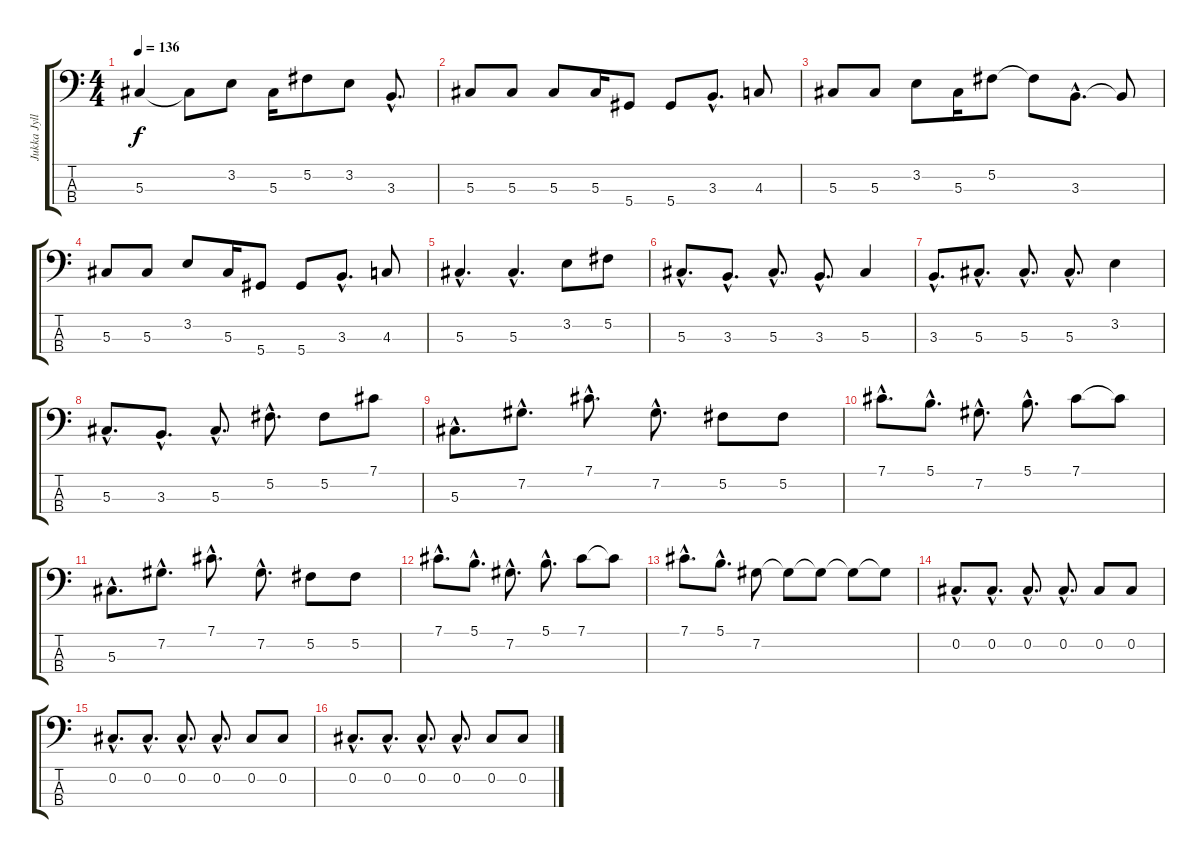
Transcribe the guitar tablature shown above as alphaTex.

\track ("Jukka Jylli - Bass" "Jukka Jyll") {instrument electricbassfinger}
\staff {score tabs}
\tuning (Gb2 Db2 Ab1 Eb1) {hide}
\ts (4 4)
\tempo 136
\clef f4
\ks c
5.3.4{dy f} 5.3{t}.8 3.2.8 5.3.16 5.2.8 3.2.8 3.3{hac}.8{d} |
5.3.8 5.3.8 5.3.8 5.3.16 5.4.8 5.4.8 3.3{hac}.8{d} 4.3.8 |
5.3.8 5.3.8 3.2.8 5.3.16 5.2.8 5.2{t}.8 3.3{hac}.8{d} 3.3{t}.8 |
5.3.8 5.3.8 3.2.8 5.3.16 5.4.8 5.4.8 3.3{hac}.8{d} 4.3.8 |
5.3{hac}.4{d} 5.3{hac}.4{d} 3.2.8 5.2.8 |
5.3{hac}.8{d} 3.3{hac}.8{d} 5.3{hac}.8{d} 3.3{hac}.8{d} 5.3.4 |
3.3{hac}.8{d} 5.3{hac}.8{d} 5.3{hac}.8{d} 5.3{hac}.8{d} 3.2.4 |
5.3{hac}.8{d} 3.3{hac}.8{d} 5.3{hac}.8{d} 5.2{hac}.8{d} 5.2.8 7.1.8 |
5.3{hac}.8{d} 7.2{hac}.8{d} 7.1{hac}.8{d} 7.2{hac}.8{d} 5.2.8 5.2.8 |
7.1{hac}.8{d} 5.1{hac}.8{d} 7.2{hac}.8{d} 5.1{hac}.8{d} 7.1.8 7.1{t}.8 |
5.3{hac}.8{d} 7.2{hac}.8{d} 7.1{hac}.8{d} 7.2{hac}.8{d} 5.2.8 5.2.8 |
7.1{hac}.8{d} 5.1{hac}.8{d} 7.2{hac}.8{d} 5.1{hac}.8{d} 7.1.8 7.1{t}.8 |
7.1{hac}.8{d} 5.1{hac}.8{d} 7.2.8 7.2{t}.8 7.2{t}.8 7.2{t}.8 7.2{t}.8 |
0.2{hac}.8{d volume 14} 0.2{hac}.8{d} 0.2{hac}.8{d} 0.2{hac}.8{d} 0.2.8 0.2.8 |
0.2{hac}.8{d} 0.2{hac}.8{d} 0.2{hac}.8{d} 0.2{hac}.8{d} 0.2.8 0.2.8 |
0.2{hac}.8{d} 0.2{hac}.8{d} 0.2{hac}.8{d} 0.2{hac}.8{d} 0.2.8 0.2.8
